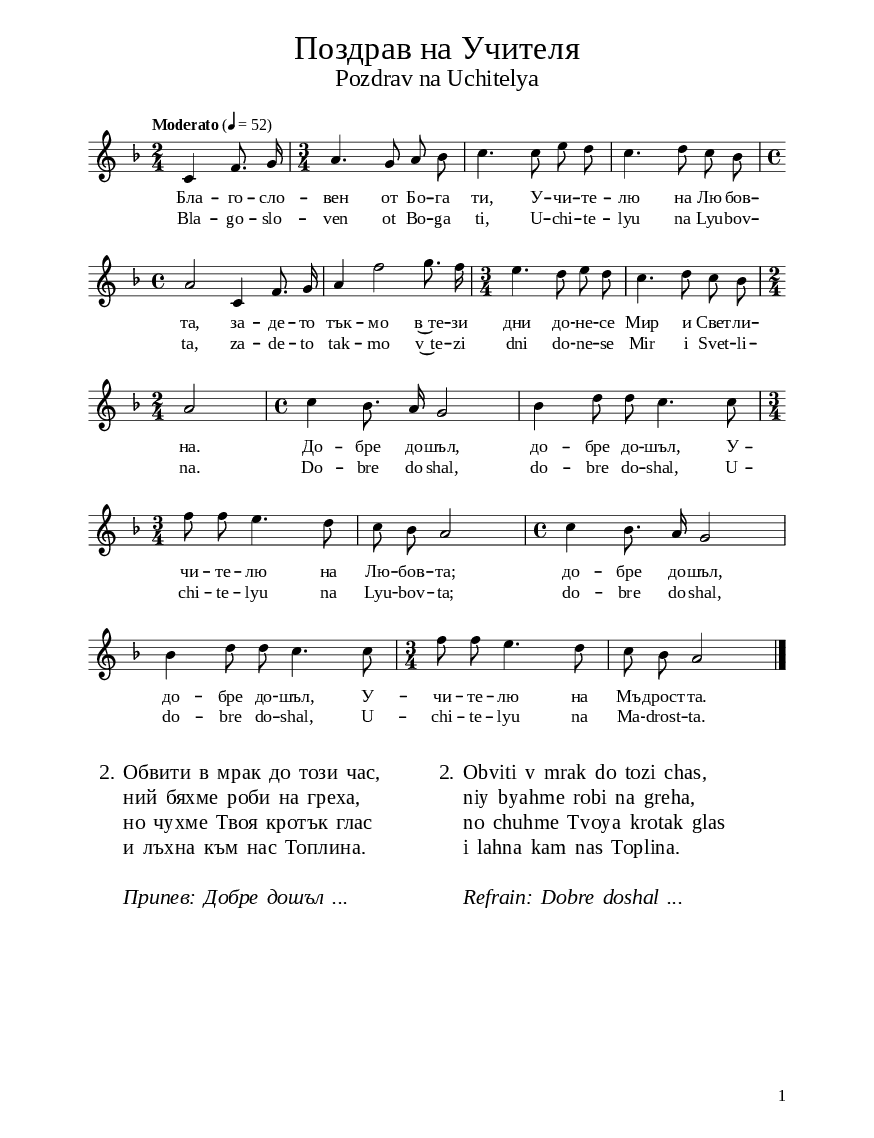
\version "2.24.0"

% include paper part and global functions
\include "include/globals.ily"

\bookpart {
  \include "include/bookpart-paper.ily"
  \score {
    \include "include/score-layout.ily"

    \new Voice \absolute  {
      \clef treble
      \key f \major
      \time 2/4
      \tempoFunc "Moderato" 4 "52"
      \autoBeamOff


      c'4 f'8. g'16 | \time 3/4 a'4. g'8 a' bes' | c''4. c''8 e'' d'' | c''4. d''8 c'' bes' \break |

      \time 4/4  a'2 c'4 f'8. g'16 | a'4 f''2 g''8. f''16 | \time 3/4  e''4. d''8 e'' d'' | c''4. d''8 c'' bes' \break |

      \time 2/4 a'2 | \time 4/4  c''4   bes'8. a'16 g'2|  bes'4  d''8 d'' c''4. c''8 \break |

      \time 3/4  f''8 f'' e''4.  d''8 | c'' bes' a'2 | \time 4/4 c''4  bes'8. a'16 g'2 \break |

      bes'4 d''8 d'' c''4. c''8 \time 3/4  f''8 f'' e''4. d''8 | c'' bes' a'2 \bar "|."

    }

    \addlyrics {
      Бла -- го -- сло -- вен от Бо -- га ти, У -- чи -- те --
      лю на Лю -- бов -- та, за -- де -- то тък -- мо
      в~те -- зи дни до -- не -- се Мир и Свет -- ли -- на.
      До -- бре до -- шъл, до -- бре до -- шъл,
      У -- чи -- те -- лю на Лю -- бов -- та; до --
      бре до -- шъл, до -- бре до -- шъл, У -- чи --
      те -- лю на Мъ -- дрост -- та.
    }

    \addlyrics {
      Bla -- go -- slo -- ven ot Bo -- ga ti, U -- chi -- te --
      lyu na Lyu -- bov -- ta, za -- de -- to tak -- mo
      v~te -- zi dni do -- ne -- se Mir i Svet -- li -- na.
      Do -- bre do -- shal, do -- bre do -- shal,
      U -- chi -- te -- lyu na Lyu -- bov -- ta; do --
      bre do -- shal, do -- bre do -- shal, U -- chi --
      te -- lyu na Ma -- drost -- ta.
    }

    \header {
      title = \titleFunc "Поздрав на Учителя" "Pozdrav na Uchitelya"
    }

    \midi{}

  } % score

  \markup \fontsize #bgCoupletFontSize {
    \hspace #1
    \override #`(baseline-skip . ,bgCoupletBaselineSkip)
    \column {
      \line { 2. Обвити в мрак до този час, }
      \line { "   " ний бяхме роби на греха, }

      \line { "   " но чухме Твоя кротък глас }

      \line { "   " и лъхна към нас Топлина. }
      \line { "   " }

      \line { "   " \italic{Припев: Добре дошъл ...} }
    }

    \hspace #5
    \override #`(baseline-skip . ,bgCoupletBaselineSkip)
    \column {
      \line { 2. Obviti v mrak do tozi chas, }
      \line { "   " niy byahme robi na greha, }

      \line { "   " no chuhme Tvoya krotak glas }

      \line { "   " i lahna kam nas Toplina. }
      \line { "   " }

      \line { "   " \italic{Refrain: Dobre doshal ...} }
    } %column
  } % markup
  \pageBreak

  \markup \fontsize #bgCoupletFontSize {
    \hspace #1
    \override #`(baseline-skip . ,bgCoupletBaselineSkip)
    \column {
      \line { 3. Учителю Благословен, }

      \line { "   " Ти ни сърцата обнови, }

      \line { "   " запали Огън в нас свещен }

      \line { "   " и сладки думи оживи. }

      \line { "   " }

      \line { "   " \italic{Припев: Добре дошъл ...} }
      \line { "   " }

      \line { 4. Учителю, наш скъпи гост, }

      \line { "   " привет от нас Ти приеми; }

      \line { "   " със радост ний готови сме }

      \line { "   " да жертваме живота свой. }
    }

    \hspace #5
    \override #`(baseline-skip . ,bgCoupletBaselineSkip)
    \column {
      \line { 3. Uchitelyu Blagosloven, }

      \line { "   " Ti ni sartsata obnovi, }

      \line { "   " zapali Ogan v nas sveshten }

      \line { "   " i sladki dumi ozhivi. }

      \line { "   " }

      \line { "   " \italic{Refrain: Dobre doshal ...} }
      \line { "   " }

      \line { 4. Uchitelyu, nash skapi gost, }

      \line { "   " privet ot nas Ti priemi; }

      \line { "   " sas radost niy gotovi sme }

      \line { "   " da zhertvame zhivota svoy. }
    } %column
  } % markup

  % include foreign translation(s) of the song
  \version "2.24.0"

\markup \fill-line { \fontsize #deTitleFontSize "Gruß an den Meister" }
\markup \null
\markup \fontsize #deCoupletFontSize {
  \hspace #10
  \override #`(baseline-skip . ,deCoupletBaselineSkip)

  \column {

    \line { 1. Gesegnet bist du von Gott, }

    \line { "   " oh Meister der Liebe, }

    \line { "   " denn gerade in diesen Tagen}

    \line { "   " hast du Frieden und Licht gebracht.}
    \line { "   " }

    \line { "   " \italic { Refrain :}  }

    \line { "   " Sei willkommen, sei willkommen,}

    \line { "   " Meister der Liebe; }

    \line { "   " sei willkommen, sei willkommen, }

    \line { "   " Meister der Weisheit!}
    \line { "   " }

    \line { 2. Bis zu dieser Stunde von Dunkelheit eingehüllt, }

    \line { "   " waren wir Sklaven der Sünde,}

    \line { "   " aber wir haben deine sanfte Stimme gehört, }

    \line { "   " und Wärme hauchte uns an.}
    \line { "   " }

    \line { "   " \italic { Refrain ...}  }
    \line { "   " }

    \line { 3. Gesegneter Meister,}

    \line { "   " du hast unsere Herzen erneuert, }

    \line { "   " du hast in uns ein heiliges Feuer angezündet}

    \line { "   " und süße Worte belebt.}
    \line { "   " }

    \line { "   " \italic { Refrain ...}  }
    \line { "   " }


    \line { 4. Meister, unser lieber Gast, }

    \line { "   " nimm unseren Gruß an; }

    \line { "   " mit Freude sind wir bereit, }

    \line { "   " unser Leben zu opfern.}


  }
}


} % bookpart
